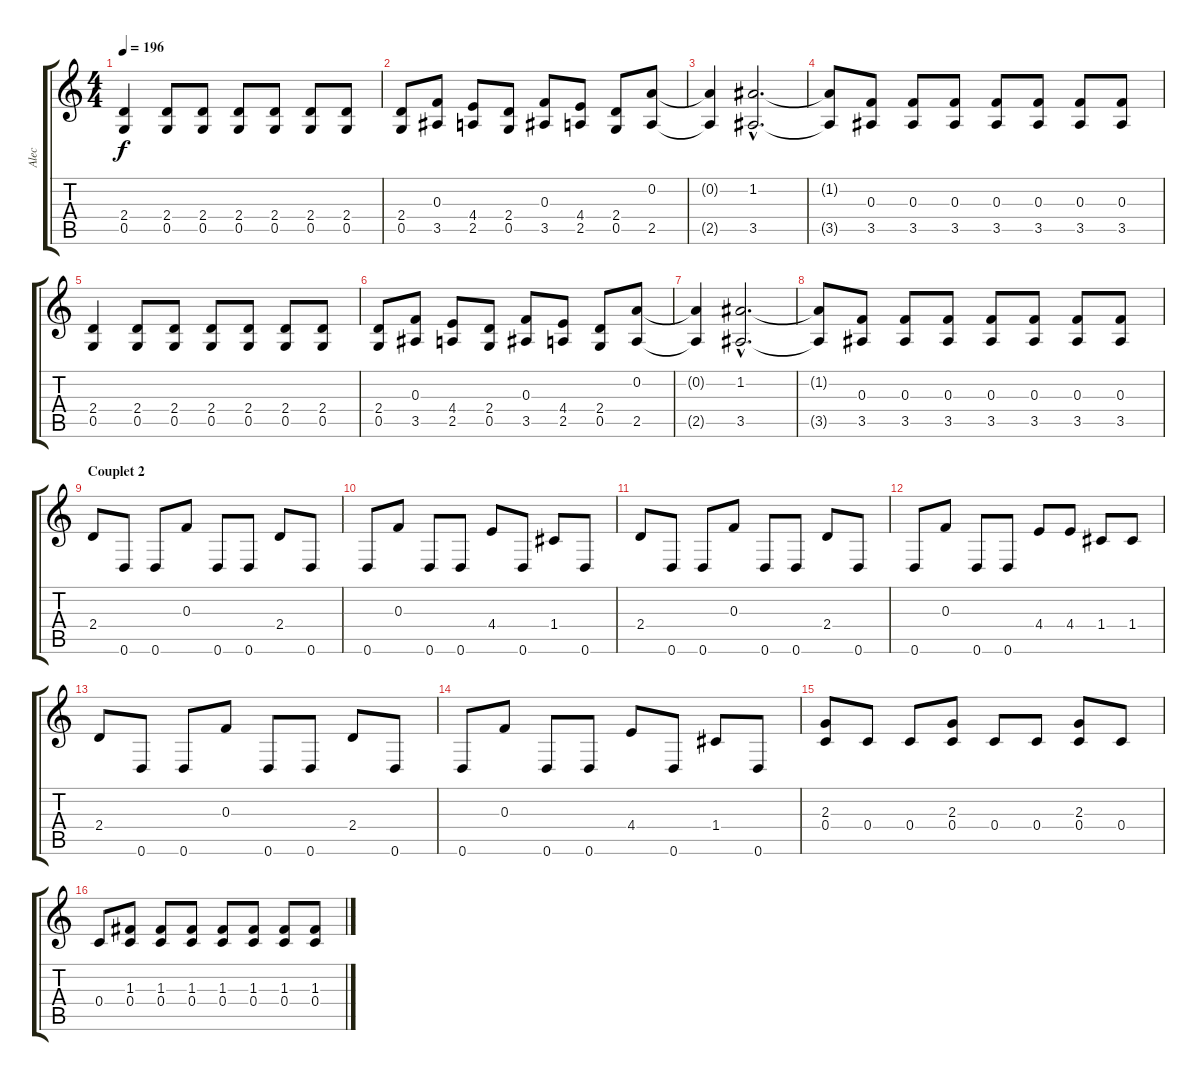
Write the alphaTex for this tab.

\track ("Alec" "Alec") {instrument distortionguitar}
\staff {score tabs}
\tuning (D4 A3 F3 C3 G2 D2) {hide}
\ts (4 4)
\tempo 196
\clef g2
\ks c
(2.4 0.5).4{dy f} (2.4 0.5).8 (2.4 0.5).8 (2.4 0.5).8 (2.4 0.5).8 (2.4 0.5).8 (2.4 0.5).8 |
(2.4 0.5).8 (0.3 3.5).8 (4.4 2.5).8 (2.4 0.5).8 (0.3 3.5).8 (4.4 2.5).8 (2.4 0.5).8 (0.2 2.5).8 |
(0.2{t} 2.5{t}).4 (1.2{hac} 3.5{hac}).2{d} |
(1.2{t} 3.5{t}).8 (0.3 3.5).8 (0.3 3.5).8 (0.3 3.5).8 (0.3 3.5).8 (0.3 3.5).8 (0.3 3.5).8 (0.3 3.5).8 |
(2.4 0.5).4 (2.4 0.5).8 (2.4 0.5).8 (2.4 0.5).8 (2.4 0.5).8 (2.4 0.5).8 (2.4 0.5).8 |
(2.4 0.5).8 (0.3 3.5).8 (4.4 2.5).8 (2.4 0.5).8 (0.3 3.5).8 (4.4 2.5).8 (2.4 0.5).8 (0.2 2.5).8 |
(0.2{t} 2.5{t}).4 (1.2{hac} 3.5{hac}).2{d} |
(1.2{t} 3.5{t}).8 (0.3 3.5).8 (0.3 3.5).8 (0.3 3.5).8 (0.3 3.5).8 (0.3 3.5).8 (0.3 3.5).8 (0.3 3.5).8 |
\section ("" "Couplet 2")
2.4.8 0.6.8 0.6.8 0.3.8 0.6.8 0.6.8 2.4.8 0.6.8 |
0.6.8 0.3.8 0.6.8 0.6.8 4.4.8 0.6.8 1.4.8 0.6.8 |
2.4.8 0.6.8 0.6.8 0.3.8 0.6.8 0.6.8 2.4.8 0.6.8 |
0.6.8 0.3.8 0.6.8 0.6.8 4.4.8 4.4.8 1.4.8 1.4.8 |
2.4.8 0.6.8 0.6.8 0.3.8 0.6.8 0.6.8 2.4.8 0.6.8 |
0.6.8 0.3.8 0.6.8 0.6.8 4.4.8 0.6.8 1.4.8 0.6.8 |
(2.3 0.4).8 0.4.8 0.4.8 (2.3 0.4).8 0.4.8 0.4.8 (2.3 0.4).8 0.4.8 |
0.4.8 (1.3 0.4).8 (1.3 0.4).8 (1.3 0.4).8 (1.3 0.4).8 (1.3 0.4).8 (1.3 0.4).8 (1.3 0.4).8
